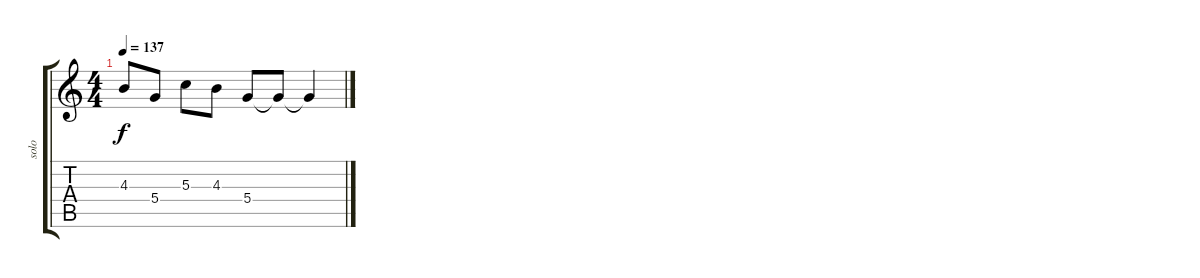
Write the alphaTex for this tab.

\track ("solo" "solo") {instrument overdrivenguitar}
\staff {score tabs}
\tuning (E4 B3 G3 D3 A2 E2) {hide}
\ts (4 4)
\tempo 137
\clef g2
\ks c
4.3.8{dy f} 5.4.8 5.3.8 4.3.8 5.4.8 5.4{t}.8 5.4{t}.4
